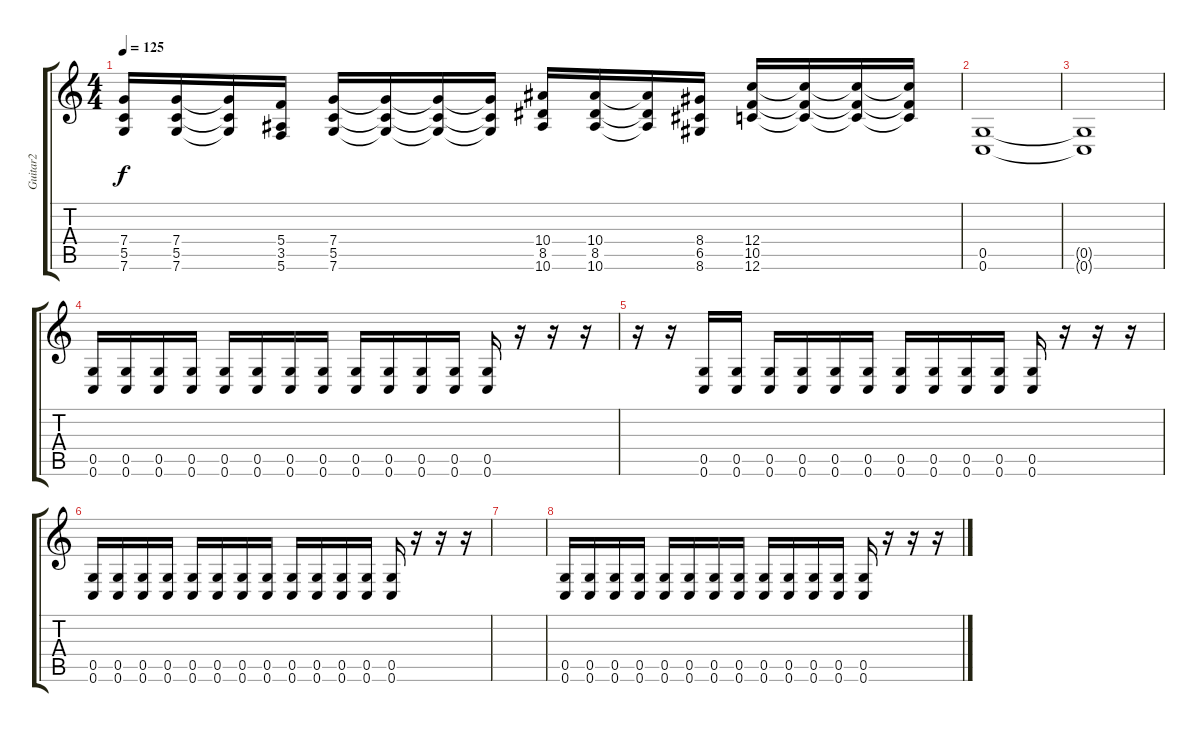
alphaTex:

\track ("Guitar2" "Guitar2") {instrument distortionguitar}
\staff {score tabs}
\tuning (D4 A3 F3 C3 G2 C2) {hide}
\ts (4 4)
\tempo 125
\clef g2
\ks c
(7.4 5.5 7.6).16{dy f} (7.4 5.5 7.6).16 (7.4{t} 5.5{t} 7.6{t}).16 (5.4 3.5 5.6).16 (7.4 5.5 7.6).16 (7.4{t} 5.5{t} 7.6{t}).16 (7.4{t} 5.5{t} 7.6{t}).16 (7.4{t} 5.5{t} 7.6{t}).16 (10.4 8.5 10.6).16 (10.4 8.5 10.6).16 (10.4{t} 8.5{t} 10.6{t}).16 (8.4 6.5 8.6).16 (12.4 10.5 12.6).16 (12.4{t} 10.5{t} 12.6{t}).16 (12.4{t} 10.5{t} 12.6{t}).16 (12.4{t} 10.5{t} 12.6{t}).16 |
(0.5 0.6).1 |
(0.5{t} 0.6{t}).1 |
(0.5 0.6).16 (0.5 0.6).16 (0.5 0.6).16 (0.5 0.6).16 (0.5 0.6).16 (0.5 0.6).16 (0.5 0.6).16 (0.5 0.6).16 (0.5 0.6).16 (0.5 0.6).16 (0.5 0.6).16 (0.5 0.6).16 (0.5 0.6).16 r.16 r.16 r.16 |
r.16 r.16 (0.5 0.6).16 (0.5 0.6).16 (0.5 0.6).16 (0.5 0.6).16 (0.5 0.6).16 (0.5 0.6).16 (0.5 0.6).16 (0.5 0.6).16 (0.5 0.6).16 (0.5 0.6).16 (0.5 0.6).16 r.16 r.16 r.16 |
(0.5 0.6).16 (0.5 0.6).16 (0.5 0.6).16 (0.5 0.6).16 (0.5 0.6).16 (0.5 0.6).16 (0.5 0.6).16 (0.5 0.6).16 (0.5 0.6).16 (0.5 0.6).16 (0.5 0.6).16 (0.5 0.6).16 (0.5 0.6).16 r.16 r.16 r.16 |
|
(0.5 0.6).16 (0.5 0.6).16 (0.5 0.6).16 (0.5 0.6).16 (0.5 0.6).16 (0.5 0.6).16 (0.5 0.6).16 (0.5 0.6).16 (0.5 0.6).16 (0.5 0.6).16 (0.5 0.6).16 (0.5 0.6).16 (0.5 0.6).16 r.16 r.16 r.16
